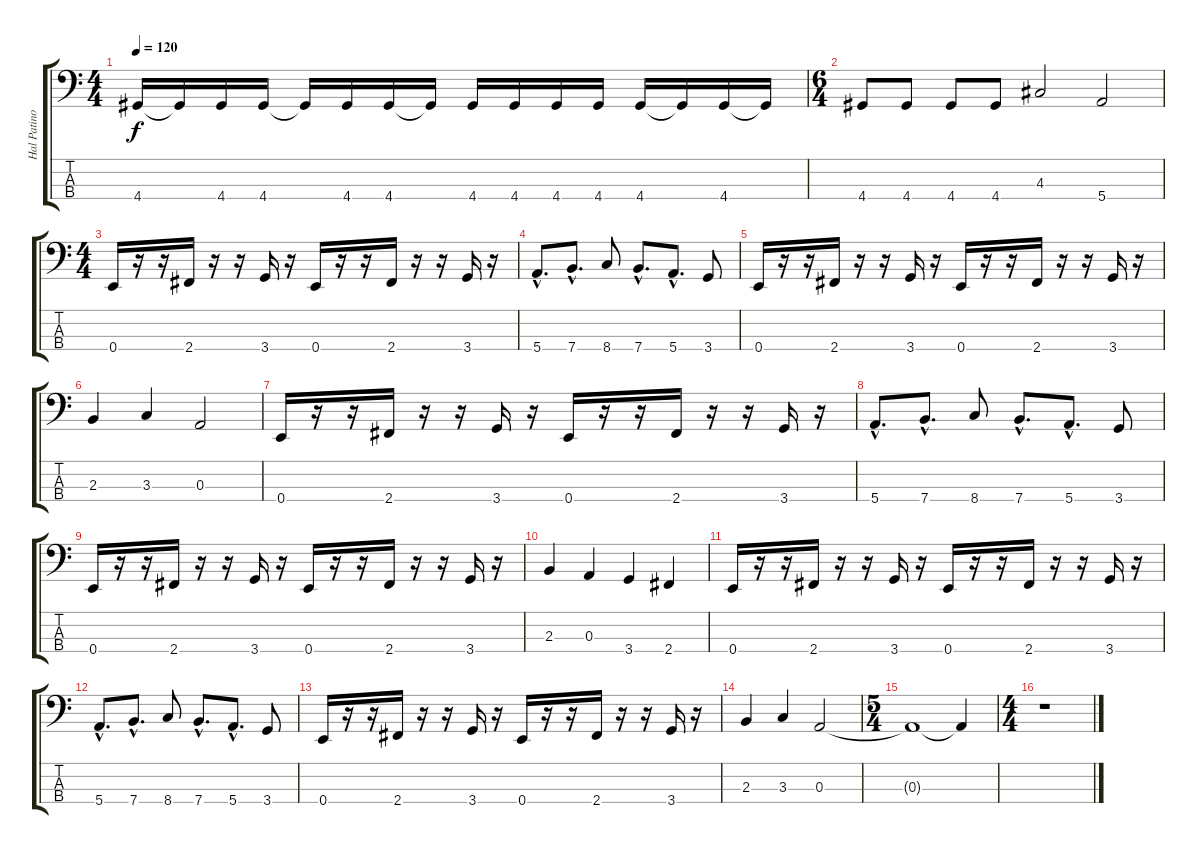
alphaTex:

\track ("Hal Patino" "Hal Patino") {instrument electricbassfinger}
\staff {score tabs}
\tuning (G2 D2 A1 E1) {hide}
\ts (4 4)
\tempo 120
\clef f4
\ks c
4.4.16{dy f} 4.4{t}.16 4.4.16 4.4.16 4.4{t}.16 4.4.16 4.4.16 4.4{t}.16 4.4.16 4.4.16 4.4.16 4.4.16 4.4.16 4.4{t}.16 4.4.16 4.4{t}.16 |
\ts (6 4)
4.4.8 4.4.8 4.4.8 4.4.8 4.3.2 5.4.2 |
\ts (4 4)
0.4.16 r.16 r.16 2.4.16 r.16 r.16 3.4.16 r.16 0.4.16 r.16 r.16 2.4.16 r.16 r.16 3.4.16 r.16 |
5.4{hac}.8{d} 7.4{hac}.8{d} 8.4.8 7.4{hac}.8{d} 5.4{hac}.8{d} 3.4.8 |
0.4.16 r.16 r.16 2.4.16 r.16 r.16 3.4.16 r.16 0.4.16 r.16 r.16 2.4.16 r.16 r.16 3.4.16 r.16 |
2.3.4 3.3.4 0.3.2 |
0.4.16 r.16 r.16 2.4.16 r.16 r.16 3.4.16 r.16 0.4.16 r.16 r.16 2.4.16 r.16 r.16 3.4.16 r.16 |
5.4{hac}.8{d} 7.4{hac}.8{d} 8.4.8 7.4{hac}.8{d} 5.4{hac}.8{d} 3.4.8 |
0.4.16 r.16 r.16 2.4.16 r.16 r.16 3.4.16 r.16 0.4.16 r.16 r.16 2.4.16 r.16 r.16 3.4.16 r.16 |
2.3.4 0.3.4 3.4.4 2.4.4 |
0.4.16 r.16 r.16 2.4.16 r.16 r.16 3.4.16 r.16 0.4.16 r.16 r.16 2.4.16 r.16 r.16 3.4.16 r.16 |
5.4{hac}.8{d} 7.4{hac}.8{d} 8.4.8 7.4{hac}.8{d} 5.4{hac}.8{d} 3.4.8 |
0.4.16 r.16 r.16 2.4.16 r.16 r.16 3.4.16 r.16 0.4.16 r.16 r.16 2.4.16 r.16 r.16 3.4.16 r.16 |
2.3.4 3.3.4 0.3.2 |
\ts (5 4)
0.3{t}.1 0.3{t}.4 |
\ts (4 4)
r.1
